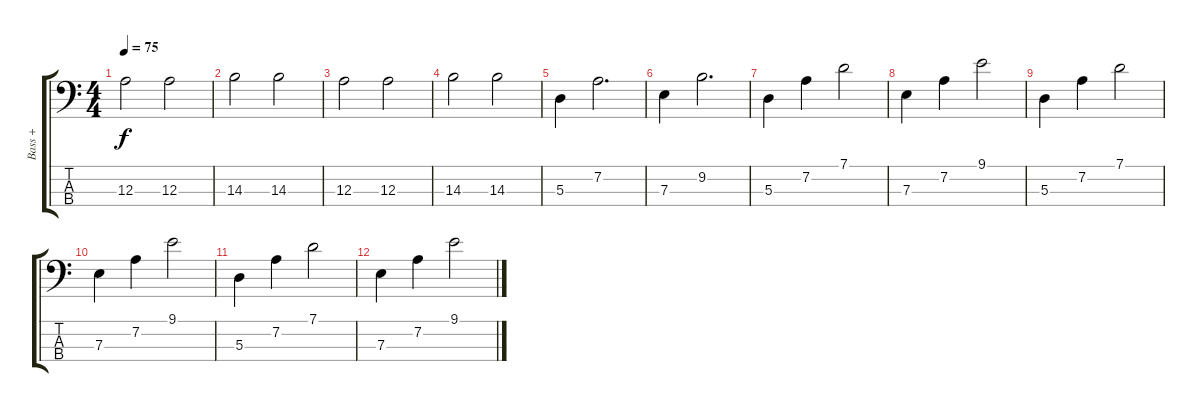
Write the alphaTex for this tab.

\track ("Bass +" "Bass +") {instrument electricbassfinger}
\staff {score tabs}
\tuning (G2 D2 A1 E1) {hide}
\ts (4 4)
\tempo 75
\clef f4
\ks c
12.3.2{dy f} 12.3.2 |
14.3.2 14.3.2 |
12.3.2 12.3.2 |
14.3.2 14.3.2 |
5.3.4 7.2.2{d} |
7.3.4 9.2.2{d} |
5.3.4 7.2.4 7.1.2 |
7.3.4 7.2.4 9.1.2 |
5.3.4 7.2.4 7.1.2 |
7.3.4 7.2.4 9.1.2 |
5.3.4 7.2.4 7.1.2 |
7.3.4 7.2.4 9.1.2
